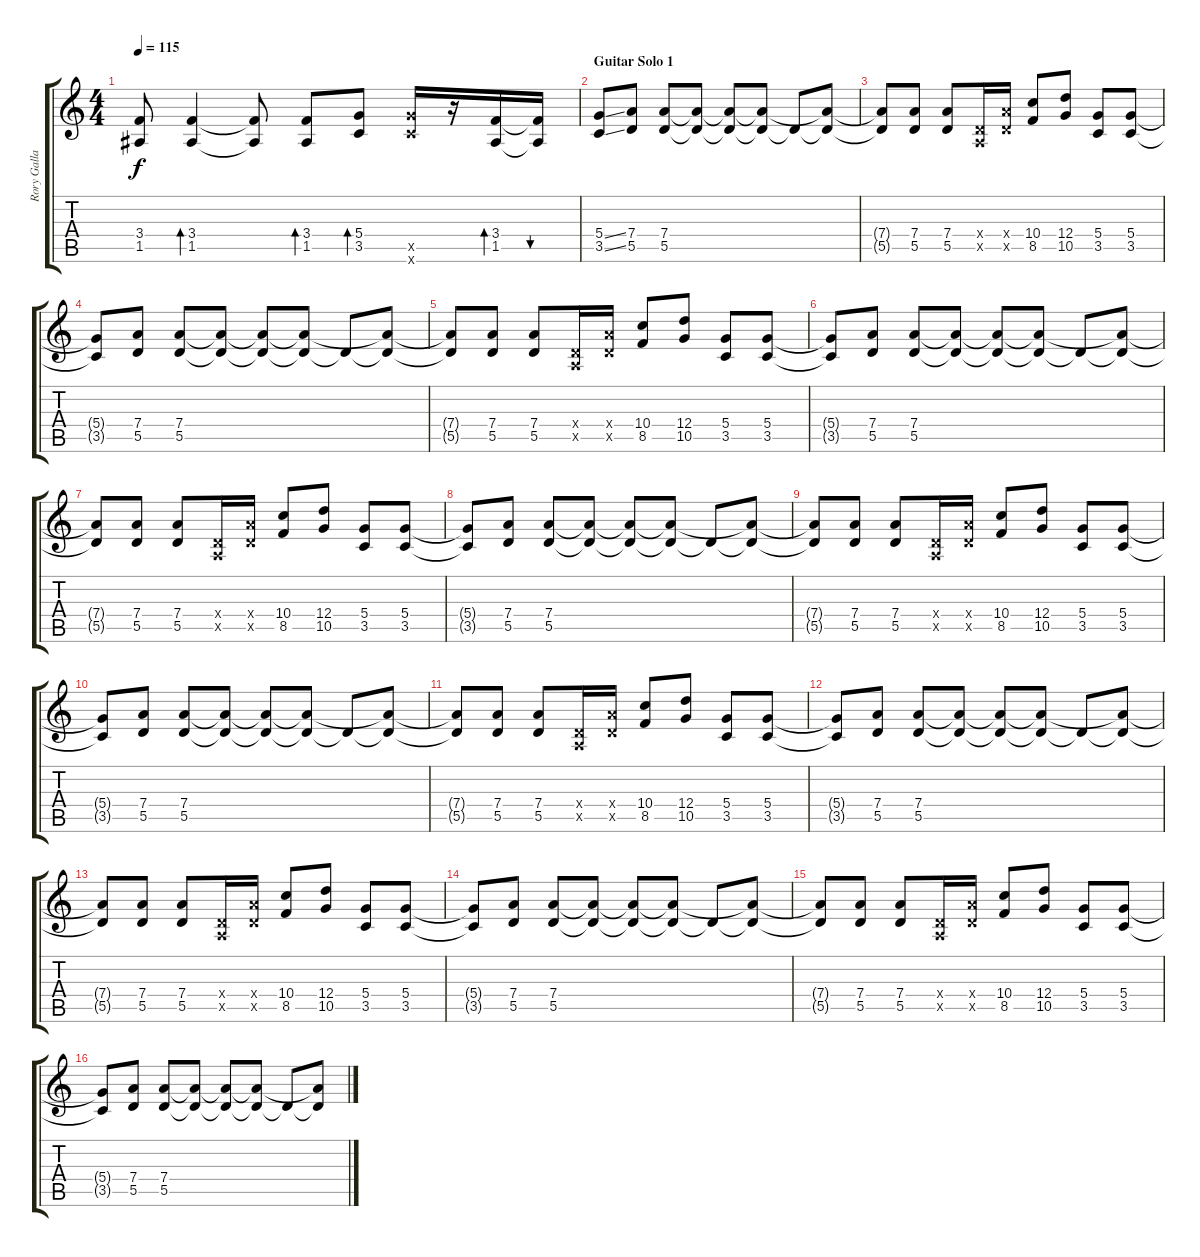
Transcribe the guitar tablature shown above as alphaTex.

\track ("Rory Gallagher Rhythm 2" "Rory Galla") {instrument distortionguitar}
\staff {score tabs}
\tuning (E4 B3 G3 D3 A2 E2) {hide}
\ts (4 4)
\tempo 115
\clef g2
\ks c
(3.4{t} 1.5{t}).8{dy f} (3.4 1.5).4{bd 120} (3.4{t} 1.5{t}).8 (3.4 1.5).8{bd 120} (5.4 3.5).8{bd 120} (10.5{x} 8.6{x}).16 r.16 (3.4 1.5).16{bd 120} (3.4{t} 1.5{t}).16{bu 120} |
\section ("" "Guitar Solo 1")
(5.4{ss} 3.5{ss}).8 (7.4 5.5).8 (7.4 5.5).8 (7.4{t} 5.5{t}).8 (7.4{t} 5.5{t}).8 (7.4{t} 5.5{t}).8 5.5{t}.8 (7.4{t} 5.5{t}).8 |
(7.4{t} 5.5{t}).8 (7.4 5.5).8 (7.4 5.5).8 (0.4{x} 0.5{x}).16 (7.4{x} 5.5{x}).16 (10.4 8.5).8 (12.4 10.5).8 (5.4 3.5).8 (5.4 3.5).8 |
(5.4{t} 3.5{t}).8 (7.4 5.5).8 (7.4 5.5).8 (7.4{t} 5.5{t}).8 (7.4{t} 5.5{t}).8 (7.4{t} 5.5{t}).8 5.5{t}.8 (7.4{t} 5.5{t}).8 |
(7.4{t} 5.5{t}).8 (7.4 5.5).8 (7.4 5.5).8 (0.4{x} 0.5{x}).16 (7.4{x} 5.5{x}).16 (10.4 8.5).8 (12.4 10.5).8 (5.4 3.5).8 (5.4 3.5).8 |
(5.4{t} 3.5{t}).8 (7.4 5.5).8 (7.4 5.5).8 (7.4{t} 5.5{t}).8 (7.4{t} 5.5{t}).8 (7.4{t} 5.5{t}).8 5.5{t}.8 (7.4{t} 5.5{t}).8 |
(7.4{t} 5.5{t}).8 (7.4 5.5).8 (7.4 5.5).8 (0.4{x} 0.5{x}).16 (7.4{x} 5.5{x}).16 (10.4 8.5).8 (12.4 10.5).8 (5.4 3.5).8 (5.4 3.5).8 |
(5.4{t} 3.5{t}).8 (7.4 5.5).8 (7.4 5.5).8 (7.4{t} 5.5{t}).8 (7.4{t} 5.5{t}).8 (7.4{t} 5.5{t}).8 5.5{t}.8 (7.4{t} 5.5{t}).8 |
(7.4{t} 5.5{t}).8 (7.4 5.5).8 (7.4 5.5).8 (0.4{x} 0.5{x}).16 (7.4{x} 5.5{x}).16 (10.4 8.5).8 (12.4 10.5).8 (5.4 3.5).8 (5.4 3.5).8 |
(5.4{t} 3.5{t}).8 (7.4 5.5).8 (7.4 5.5).8 (7.4{t} 5.5{t}).8 (7.4{t} 5.5{t}).8 (7.4{t} 5.5{t}).8 5.5{t}.8 (7.4{t} 5.5{t}).8 |
(7.4{t} 5.5{t}).8 (7.4 5.5).8 (7.4 5.5).8 (0.4{x} 0.5{x}).16 (7.4{x} 5.5{x}).16 (10.4 8.5).8 (12.4 10.5).8 (5.4 3.5).8 (5.4 3.5).8 |
(5.4{t} 3.5{t}).8 (7.4 5.5).8 (7.4 5.5).8 (7.4{t} 5.5{t}).8 (7.4{t} 5.5{t}).8 (7.4{t} 5.5{t}).8 5.5{t}.8 (7.4{t} 5.5{t}).8 |
(7.4{t} 5.5{t}).8 (7.4 5.5).8 (7.4 5.5).8 (0.4{x} 0.5{x}).16 (7.4{x} 5.5{x}).16 (10.4 8.5).8 (12.4 10.5).8 (5.4 3.5).8 (5.4 3.5).8 |
(5.4{t} 3.5{t}).8 (7.4 5.5).8 (7.4 5.5).8 (7.4{t} 5.5{t}).8 (7.4{t} 5.5{t}).8 (7.4{t} 5.5{t}).8 5.5{t}.8 (7.4{t} 5.5{t}).8 |
(7.4{t} 5.5{t}).8 (7.4 5.5).8 (7.4 5.5).8 (0.4{x} 0.5{x}).16 (7.4{x} 5.5{x}).16 (10.4 8.5).8 (12.4 10.5).8 (5.4 3.5).8 (5.4 3.5).8 |
(5.4{t} 3.5{t}).8 (7.4 5.5).8 (7.4 5.5).8 (7.4{t} 5.5{t}).8 (7.4{t} 5.5{t}).8 (7.4{t} 5.5{t}).8 5.5{t}.8 (7.4{t} 5.5{t}).8
